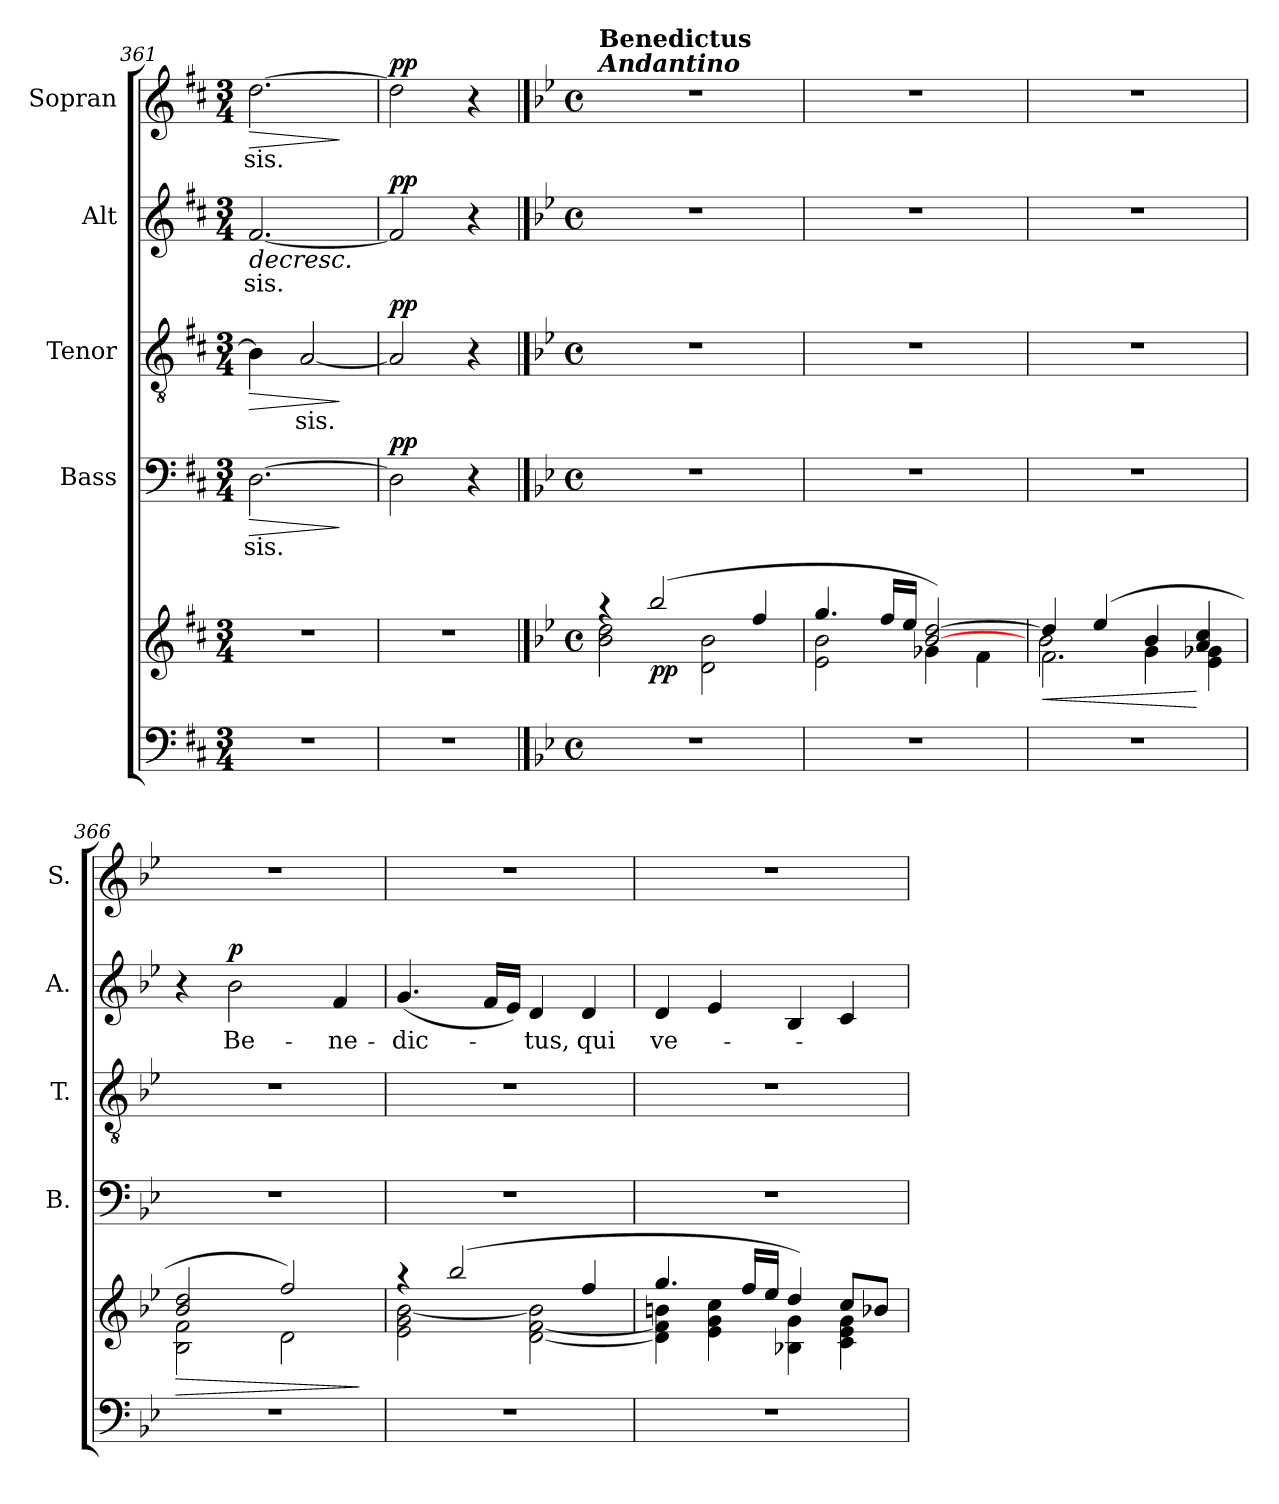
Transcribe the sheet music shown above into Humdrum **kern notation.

**kern	**kern	**dynam	**kern	**text	**dynam	**kern	**text	**dynam	**kern	**text	**dynam	**kern	**text	**dynam
*part5	*part5	*part5	*part4	*part4	*part4	*part3	*part3	*part3	*part2	*part2	*part2	*part1	*part1	*part1
*staff6	*staff5	*staff5/6	*staff4	*staff4	*staff4	*staff3	*staff3	*staff3	*staff2	*staff2	*staff2	*staff1	*staff1	*staff1
*	*	*	*I"Bass	*	*	*I"Tenor	*	*	*I"Alt	*	*	*I"Sopran	*	*
*	*	*	*I'B.	*	*	*I'T.	*	*	*I'A.	*	*	*I'S.	*	*
*clefF4	*clefG2	*	*clefF4	*	*	*clefGv2	*	*	*clefG2	*	*	*clefG2	*	*
*k[f#c#]	*k[f#c#]	*	*k[f#c#]	*	*	*k[f#c#]	*	*	*k[f#c#]	*	*	*k[f#c#]	*	*
*D:	*D:	*	*D:	*	*	*D:	*	*	*D:	*	*	*D:	*	*
*M3/4	*M3/4	*	*M3/4	*	*	*M3/4	*	*	*M3/4	*	*	*M3/4	*	*
=361	=361	=361	=361	=361	=361	=361	=361	=361	=361	=361	=361	=361	=361	=361
!	!	!	!	!LO:LY:b	!LO:HP:b	!	!	!LO:HP:b	!	!LO:LY:b	!LO:HP:b	!	!LO:LY:b	!LO:HP:b
2.r	2.r	.	[2.D\	-sis.	>	4B\]	.	>	[2.f#/	-sis.	>	[2.dd\	-sis.	>
!	!	!	!	!	!	!	!LO:LY:b	!	!	!	!	!	!	!
.	.	.	.	.	.	[2A/	-sis.	.	.	.	.	.	.	.
.	.	.	.	.	]	.	.	]	.	.	.	.	.	]
=362	=362	=362	=362	=362	=362	=362	=362	=362	=362	=362	=362	=362	=362	=362
!	!	!	!	!	!LO:DY:a	!	!	!LO:DY:a	!	!	!LO:DY:a	!	!	!LO:DY:a
2.r	2.r	.	2D\]	.	pp	2A/]	.	pp	2f#/]	.	pp	2dd\]	.	pp
.	.	.	4r	.	.	4r	.	.	4r	.	]	4r	.	.
!!LO:PB:g=z
==363	==363	==363	==363	==363	==363	==363	==363	==363	==363	==363	==363	==363	==363	==363
*k[b-e-]	*k[b-e-]	*	*k[b-e-]	*	*	*k[b-e-]	*	*	*k[b-e-]	*	*	*k[b-e-]	*	*
*B-:	*B-:	*	*B-:	*	*	*B-:	*	*	*B-:	*	*	*B-:	*	*
*M4/4	*M4/4	*	*M4/4	*	*	*M4/4	*	*	*M4/4	*	*	*M4/4	*	*
*met(c)	*met(c)	*	*met(c)	*	*	*met(c)	*	*	*met(c)	*	*	*met(c)	*	*
*	*^	*	*	*	*	*	*	*	*	*	*	*	*	*
!	!	!	!	!	!	!	!	!	!	!	!	!	!LO:TX:a:Bi:t=Andantino	!	!
!	!	!	!	!	!	!	!	!	!	!	!	!	!LO:TX:a:B:t=Benedictus	!	!
1r	4raa	2b-\ 2dd\	.	1r	.	.	1r	.	.	1r	.	.	1r	.	.
!	!	!	!LO:DY:b	!	!	!	!	!	!	!	!	!	!	!	!
.	(2bb-/	.	pp	.	.	.	.	.	.	.	.	.	.	.	.
.	.	2d\ 2b-\	.	.	.	.	.	.	.	.	.	.	.	.	.
.	4ff/	.	.	.	.	.	.	.	.	.	.	.	.	.	.
=364	=364	=364	=364	=364	=364	=364	=364	=364	=364	=364	=364	=364	=364	=364	=364
1r	4.gg/	2e-\ 2b-\	.	1r	.	.	1r	.	.	1r	.	.	1r	.	.
.	16ff/LL	.	.	.	.	.	.	.	.	.	.	.	.	.	.
.	16ee-/JJ	.	.	.	.	.	.	.	.	.	.	.	.	.	.
.	[>2b-/ [>2dd/)	4g-X\	.	.	.	.	.	.	.	.	.	.	.	.	.
.	.	4f\	.	.	.	.	.	.	.	.	.	.	.	.	.
=365	=365	=365	=365	=365	=365	=365	=365	=365	=365	=365	=365	=365	=365	=365	=365
!	!	!	!LO:HP:b	!	!	!	!	!	!	!	!	!	!	!	!
*	*	*^	*	*	*	*	*	*	*	*	*	*	*	*	*
1r	4dd/]	2.f\	2b-\	<	1r	.	.	1r	.	.	1r	.	.	1r	.	.
.	(4ee-/	.	.	.	.	.	.	.	.	.	.	.	.	.	.	.
.	4b-/	.	4g\	.	.	.	.	.	.	.	.	.	.	.	.	.
.	4a/ 4cc/	4e-\ 4g-X\	4ryy	[	.	.	.	.	.	.	.	.	.	.	.	.
=366	=366	=366	=366	=366	=366	=366	=366	=366	=366	=366	=366	=366	=366	=366	=366	=366
!	!	!	!	!LO:HP:b	!	!	!	!	!	!	!	!	!	!	!	!
*	*	*v	*v	*	*	*	*	*	*	*	*	*	*	*	*	*
1r	2b-/ 2dd/	2B-\ 2f\	>	1r	.	.	1r	.	.	4r	.	.	1r	.	.
!	!	!	!	!	!	!	!	!	!	!	!LO:LY:b	!LO:DY:a	!	!	!
.	.	.	.	.	.	.	.	.	.	2b-\	Be-	p	.	.	.
.	2ff/)	2d\	.	.	.	.	.	.	.	.	.	.	.	.	.
!	!	!	!	!	!	!	!	!	!	!	!LO:LY:b	!	!	!	!
.	.	.	.	.	.	.	.	.	.	4f/	-ne-	.	.	.	.
*	*v	*v	*	*	*	*	*	*	*	*	*	*	*	*	*
.	.	]	.	.	.	.	.	.	.	.	.	.	.	.
=367	=367	=367	=367	=367	=367	=367	=367	=367	=367	=367	=367	=367	=367	=367
*	*^	*	*	*	*	*	*	*	*	*	*	*	*	*
!	!	!	!	!	!	!	!	!	!	!	!LO:LY:b	!	!	!	!
1r	4raa	2e-\ 2g\ [<2b-\	.	1r	.	.	1r	.	.	(<4.g/	-dic-	.	1r	.	.
.	(2bb-/	.	.	.	.	.	.	.	.	.	.	.	.	.	.
.	.	.	.	.	.	.	.	.	.	16f/LL	.	.	.	.	.
.	.	.	.	.	.	.	.	.	.	16e-/JJ)	.	.	.	.	.
!	!	!	!	!	!	!	!	!	!	!	!LO:LY:b	!	!	!	!
.	.	[<2d\ [<2f\ 2b-\]	.	.	.	.	.	.	.	4d/	-tus,	.	.	.	.
!	!	!	!	!	!	!	!	!	!	!	!LO:LY:b	!	!	!	!
.	4ff/	.	.	.	.	.	.	.	.	4d/	qui	.	.	.	.
=368	=368	=368	=368	=368	=368	=368	=368	=368	=368	=368	=368	=368	=368	=368	=368
!	!	!	!	!	!	!	!	!	!	!	!LO:LY:b	!	!	!	!
1r	4.gg/	4d\] 4f\] 4bn\	.	1r	.	.	1r	.	.	4d/	ve-	.	1r	.	.
.	.	4e-\ 4g\ 4cc\	.	.	.	.	.	.	.	4e-/	.	.	.	.	.
.	16ff/LL	.	.	.	.	.	.	.	.	.	.	.	.	.	.
.	16ee-/JJ	.	.	.	.	.	.	.	.	.	.	.	.	.	.
.	4dd/)	4B-X\ 4g\	.	.	.	.	.	.	.	4B-/	.	.	.	.	.
.	8cc/L	4c\ 4e-\ 4g\	.	.	.	.	.	.	.	4c/	.	.	.	.	.
.	8b-/J	.	.	.	.	.	.	.	.	.	.	.	.	.	.
*	*v	*v	*	*	*	*	*	*	*	*	*	*	*	*	*
=	=	=	=	=	=	=	=	=	=	=	=	=	=	=
*-	*-	*-	*-	*-	*-	*-	*-	*-	*-	*-	*-	*-	*-	*-
